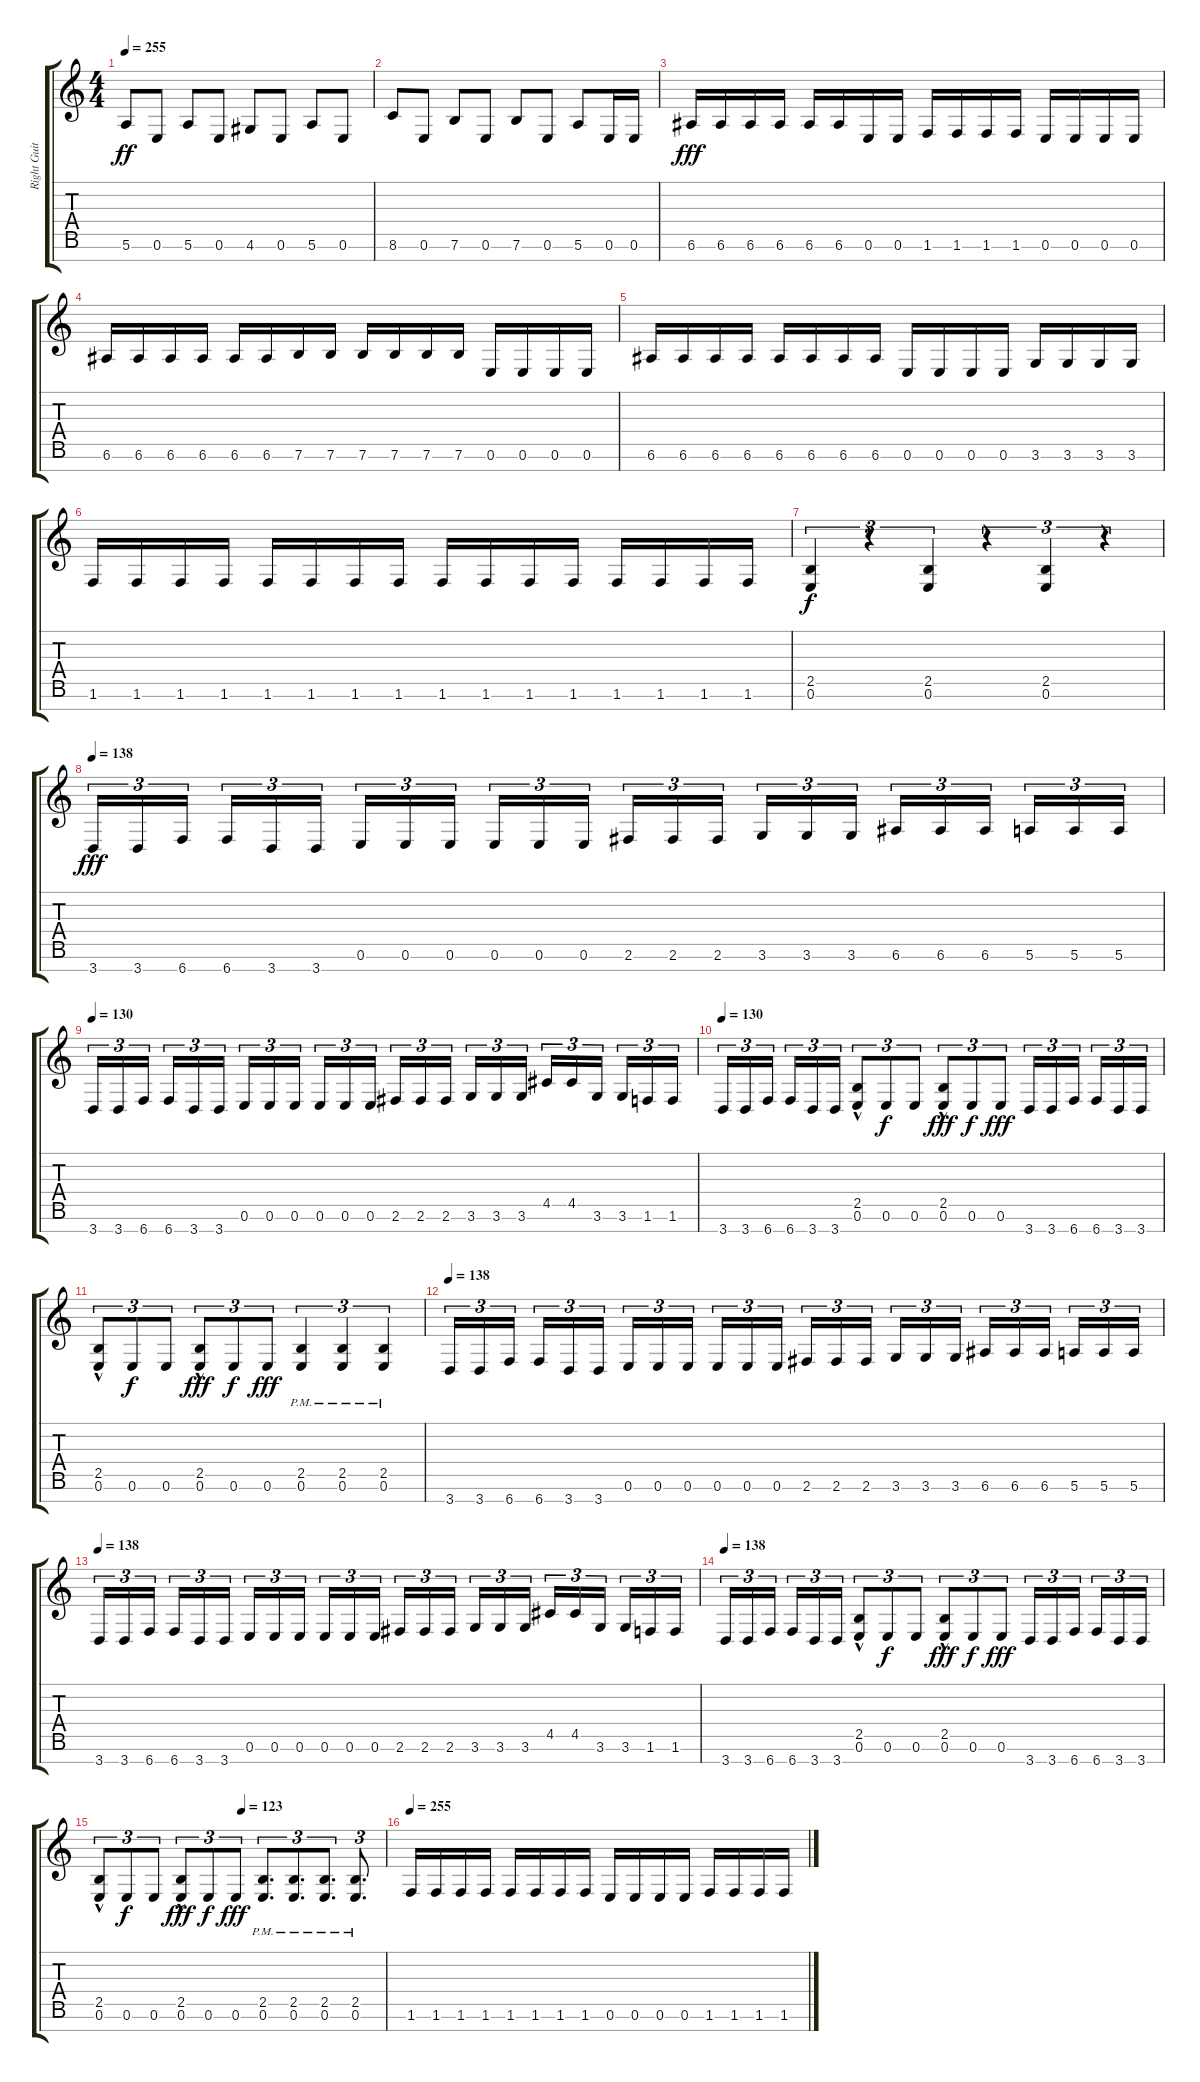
\track ("Right Guitar" "Right Guit") {instrument distortionguitar}
\staff {score tabs}
\tuning (E4 B3 G3 D3 A2 E2 B1) {hide}
\ts (4 4)
\tempo 255
\clef g2
\ks c
5.6.8{dy ff} 0.6.8 5.6.8 0.6.8 4.6.8 0.6.8 5.6.8 0.6.8 |
8.6.8 0.6.8 7.6.8 0.6.8 7.6.8 0.6.8 5.6.8 0.6.16 0.6.16 |
6.6.16{dy fff} 6.6.16 6.6.16 6.6.16 6.6.16 6.6.16 0.6.16 0.6.16 1.6.16 1.6.16 1.6.16 1.6.16 0.6.16 0.6.16 0.6.16 0.6.16 |
6.6.16 6.6.16 6.6.16 6.6.16 6.6.16 6.6.16 7.6.16 7.6.16 7.6.16 7.6.16 7.6.16 7.6.16 0.6.16 0.6.16 0.6.16 0.6.16 |
6.6.16 6.6.16 6.6.16 6.6.16 6.6.16 6.6.16 6.6.16 6.6.16 0.6.16 0.6.16 0.6.16 0.6.16 3.6.16 3.6.16 3.6.16 3.6.16 |
1.6.16 1.6.16 1.6.16 1.6.16 1.6.16 1.6.16 1.6.16 1.6.16 1.6.16 1.6.16 1.6.16 1.6.16 1.6.16 1.6.16 1.6.16 1.6.16 |
(2.5 0.6).4{tu (3 2) dy f} r.4{tu (3 2)} (2.5 0.6).4{tu (3 2)} r.4{tu (3 2)} (2.5 0.6).4{tu (3 2)} r.4{tu (3 2)} |
\tempo 138
3.7.16{tu (3 2) dy fff} 3.7.16{tu (3 2)} 6.7.16{tu (3 2) beam splitsecondary} 6.7.16{tu (3 2)} 3.7.16{tu (3 2)} 3.7.16{tu (3 2)} 0.6.16{tu (3 2)} 0.6.16{tu (3 2)} 0.6.16{tu (3 2) beam splitsecondary} 0.6.16{tu (3 2)} 0.6.16{tu (3 2)} 0.6.16{tu (3 2)} 2.6.16{tu (3 2)} 2.6.16{tu (3 2)} 2.6.16{tu (3 2) beam splitsecondary} 3.6.16{tu (3 2)} 3.6.16{tu (3 2)} 3.6.16{tu (3 2)} 6.6.16{tu (3 2)} 6.6.16{tu (3 2)} 6.6.16{tu (3 2) beam splitsecondary} 5.6.16{tu (3 2)} 5.6.16{tu (3 2)} 5.6.16{tu (3 2)} |
\tempo 130
3.7.16{tu (3 2)} 3.7.16{tu (3 2)} 6.7.16{tu (3 2) beam splitsecondary} 6.7.16{tu (3 2)} 3.7.16{tu (3 2)} 3.7.16{tu (3 2)} 0.6.16{tu (3 2)} 0.6.16{tu (3 2)} 0.6.16{tu (3 2) beam splitsecondary} 0.6.16{tu (3 2)} 0.6.16{tu (3 2)} 0.6.16{tu (3 2)} 2.6.16{tu (3 2)} 2.6.16{tu (3 2)} 2.6.16{tu (3 2) beam splitsecondary} 3.6.16{tu (3 2)} 3.6.16{tu (3 2)} 3.6.16{tu (3 2)} 4.5.16{tu (3 2)} 4.5.16{tu (3 2)} 3.6.16{tu (3 2) beam splitsecondary} 3.6.16{tu (3 2)} 1.6.16{tu (3 2)} 1.6.16{tu (3 2)} |
\tempo 130
3.7.16{tu (3 2)} 3.7.16{tu (3 2)} 6.7.16{tu (3 2) beam splitsecondary} 6.7.16{tu (3 2)} 3.7.16{tu (3 2)} 3.7.16{tu (3 2)} (2.5 0.6{hac}).8{tu (3 2)} 0.6.8{tu (3 2) dy f} 0.6.8{tu (3 2)} (2.5 0.6{hac}).8{tu (3 2) dy fff} 0.6.8{tu (3 2) dy f} 0.6.8{tu (3 2) dy fff} 3.7.16{tu (3 2)} 3.7.16{tu (3 2)} 6.7.16{tu (3 2) beam splitsecondary} 6.7.16{tu (3 2)} 3.7.16{tu (3 2)} 3.7.16{tu (3 2)} |
(2.5 0.6{hac}).8{tu (3 2)} 0.6.8{tu (3 2) dy f} 0.6.8{tu (3 2)} (2.5 0.6{hac}).8{tu (3 2) dy fff} 0.6.8{tu (3 2) dy f} 0.6.8{tu (3 2) dy fff} (2.5{pm} 0.6{pm}).4{tu (3 2)} (2.5{pm} 0.6{pm}).4{tu (3 2)} (2.5{pm} 0.6{pm}).4{tu (3 2)} |
\tempo 138
3.7.16{tu (3 2)} 3.7.16{tu (3 2)} 6.7.16{tu (3 2) beam splitsecondary} 6.7.16{tu (3 2)} 3.7.16{tu (3 2)} 3.7.16{tu (3 2)} 0.6.16{tu (3 2)} 0.6.16{tu (3 2)} 0.6.16{tu (3 2) beam splitsecondary} 0.6.16{tu (3 2)} 0.6.16{tu (3 2)} 0.6.16{tu (3 2)} 2.6.16{tu (3 2)} 2.6.16{tu (3 2)} 2.6.16{tu (3 2) beam splitsecondary} 3.6.16{tu (3 2)} 3.6.16{tu (3 2)} 3.6.16{tu (3 2)} 6.6.16{tu (3 2)} 6.6.16{tu (3 2)} 6.6.16{tu (3 2) beam splitsecondary} 5.6.16{tu (3 2)} 5.6.16{tu (3 2)} 5.6.16{tu (3 2)} |
\tempo 138
3.7.16{tu (3 2)} 3.7.16{tu (3 2)} 6.7.16{tu (3 2) beam splitsecondary} 6.7.16{tu (3 2)} 3.7.16{tu (3 2)} 3.7.16{tu (3 2)} 0.6.16{tu (3 2)} 0.6.16{tu (3 2)} 0.6.16{tu (3 2) beam splitsecondary} 0.6.16{tu (3 2)} 0.6.16{tu (3 2)} 0.6.16{tu (3 2)} 2.6.16{tu (3 2)} 2.6.16{tu (3 2)} 2.6.16{tu (3 2) beam splitsecondary} 3.6.16{tu (3 2)} 3.6.16{tu (3 2)} 3.6.16{tu (3 2)} 4.5.16{tu (3 2)} 4.5.16{tu (3 2)} 3.6.16{tu (3 2) beam splitsecondary} 3.6.16{tu (3 2)} 1.6.16{tu (3 2)} 1.6.16{tu (3 2)} |
\tempo 138
3.7.16{tu (3 2)} 3.7.16{tu (3 2)} 6.7.16{tu (3 2) beam splitsecondary} 6.7.16{tu (3 2)} 3.7.16{tu (3 2)} 3.7.16{tu (3 2)} (2.5 0.6{hac}).8{tu (3 2)} 0.6.8{tu (3 2) dy f} 0.6.8{tu (3 2)} (2.5 0.6{hac}).8{tu (3 2) dy fff} 0.6.8{tu (3 2) dy f} 0.6.8{tu (3 2) dy fff} 3.7.16{tu (3 2)} 3.7.16{tu (3 2)} 6.7.16{tu (3 2) beam splitsecondary} 6.7.16{tu (3 2)} 3.7.16{tu (3 2)} 3.7.16{tu (3 2)} |
\tempo (123 0.5)
(2.5 0.6{hac}).8{tu (3 2)} 0.6.8{tu (3 2) dy f} 0.6.8{tu (3 2)} (2.5 0.6{hac}).8{tu (3 2) dy fff} 0.6.8{tu (3 2) dy f} 0.6.8{tu (3 2) dy fff} (2.5{pm} 0.6{pm}).8{d tu (3 2)} (2.5{pm} 0.6{pm}).8{d tu (3 2)} (2.5{pm} 0.6{pm}).8{d tu (3 2)} (2.5{pm} 0.6{pm}).8{d tu (3 2)} |
\tempo 255
1.6.16 1.6.16 1.6.16 1.6.16 1.6.16 1.6.16 1.6.16 1.6.16 0.6.16 0.6.16 0.6.16 0.6.16 1.6.16 1.6.16 1.6.16 1.6.16
